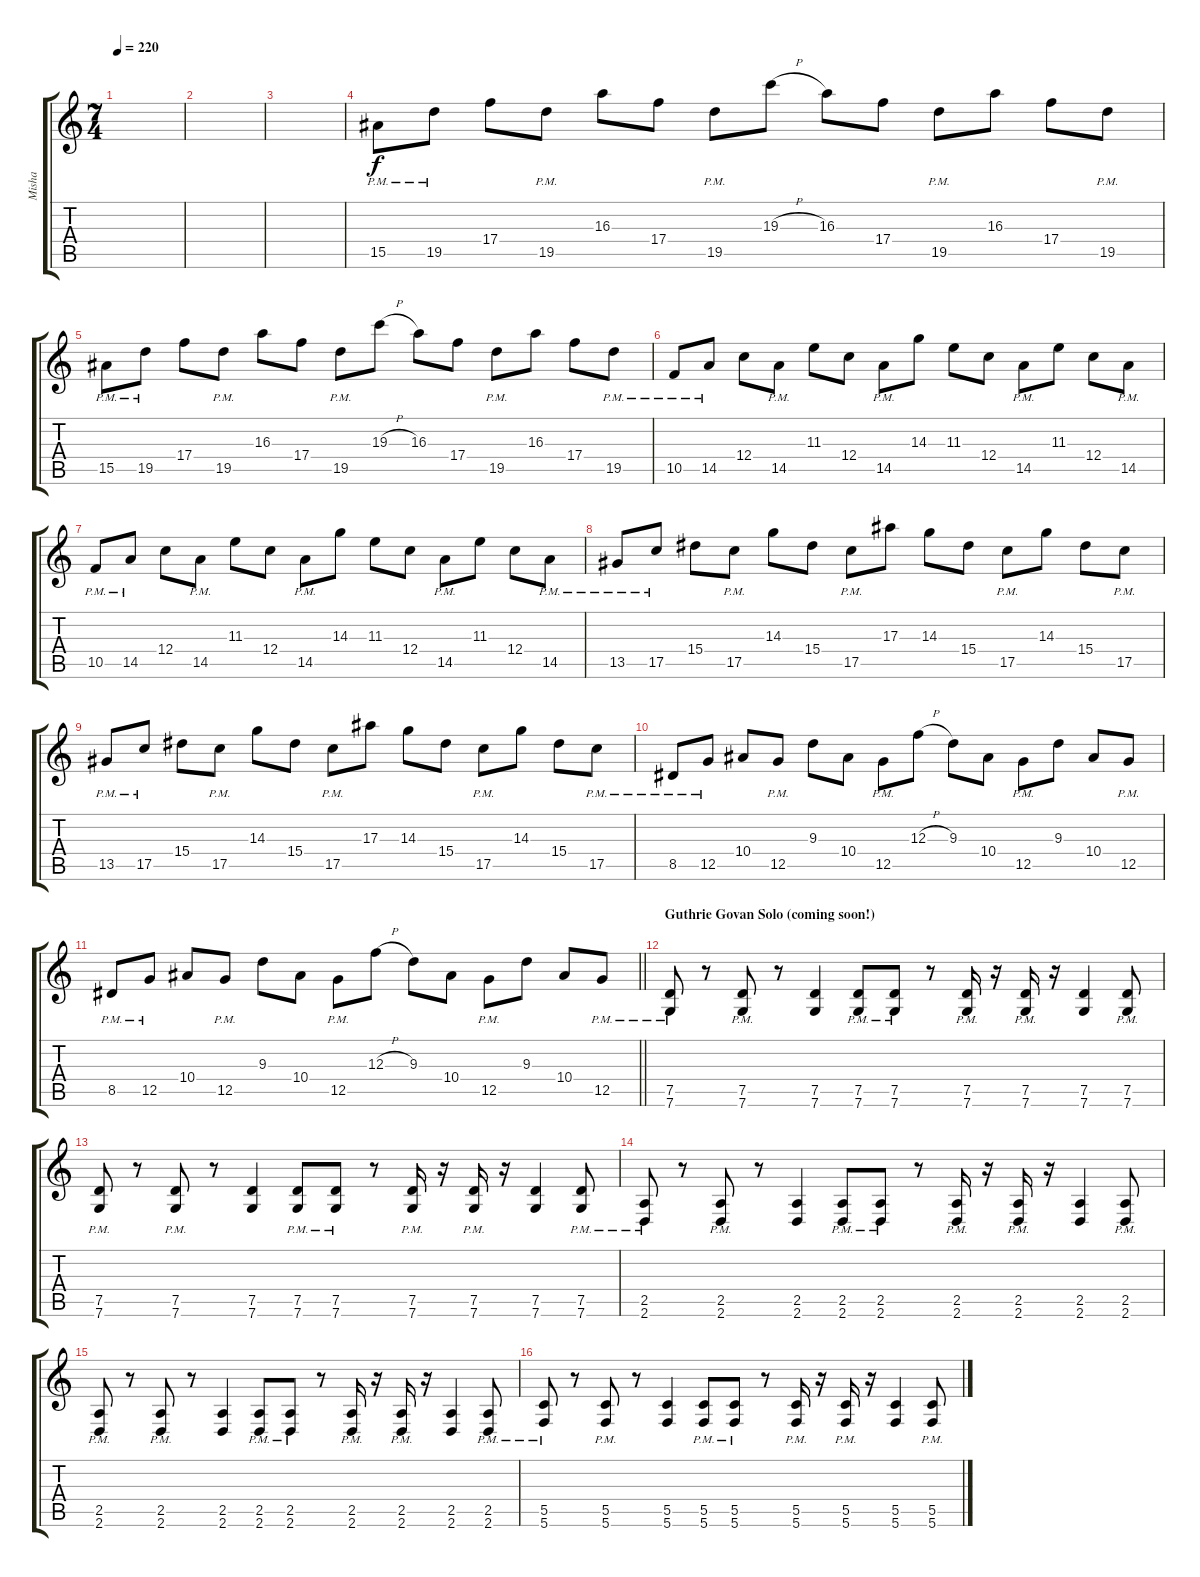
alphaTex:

\track ("Misha" "Misha") {instrument overdrivenguitar}
\staff {score tabs}
\tuning (D4 A3 F3 C3 G2 C2) {hide}
\ts (7 4)
\tempo 220
\clef g2
\ks c
|
|
|
15.5{pm}.8 19.5{pm}.8 17.4.8 19.5{pm}.8 16.3.8 17.4.8 19.5{pm}.8 19.3{h}.8 16.3.8 17.4.8 19.5{pm}.8 16.3.8 17.4.8 19.5{pm}.8 |
15.5{pm}.8 19.5{pm}.8 17.4.8 19.5{pm}.8 16.3.8 17.4.8 19.5{pm}.8 19.3{h}.8 16.3.8 17.4.8 19.5{pm}.8 16.3.8 17.4.8 19.5{pm}.8 |
10.5{pm}.8 14.5{pm}.8 12.4.8 14.5{pm}.8 11.3.8 12.4.8 14.5{pm}.8 14.3.8 11.3.8 12.4.8 14.5{pm}.8 11.3.8 12.4.8 14.5{pm}.8 |
10.5{pm}.8 14.5{pm}.8 12.4.8 14.5{pm}.8 11.3.8 12.4.8 14.5{pm}.8 14.3.8 11.3.8 12.4.8 14.5{pm}.8 11.3.8 12.4.8 14.5{pm}.8 |
13.5{pm}.8 17.5{pm}.8 15.4.8 17.5{pm}.8 14.3.8 15.4.8 17.5{pm}.8 17.3.8 14.3.8 15.4.8 17.5{pm}.8 14.3.8 15.4.8 17.5{pm}.8 |
13.5{pm}.8 17.5{pm}.8 15.4.8 17.5{pm}.8 14.3.8 15.4.8 17.5{pm}.8 17.3.8 14.3.8 15.4.8 17.5{pm}.8 14.3.8 15.4.8 17.5{pm}.8 |
8.5{pm}.8 12.5{pm}.8 10.4.8 12.5{pm}.8 9.3.8 10.4.8 12.5{pm}.8 12.3{h}.8 9.3.8 10.4.8 12.5{pm}.8 9.3.8 10.4.8 12.5{pm}.8 |
\barLineRight lightlight
8.5{pm}.8 12.5{pm}.8 10.4.8 12.5{pm}.8 9.3.8 10.4.8 12.5{pm}.8 12.3{h}.8 9.3.8 10.4.8 12.5{pm}.8 9.3.8 10.4.8 12.5{pm}.8 |
\section ("" "Guthrie Govan Solo (coming soon!)")
(7.5{pm} 7.6{pm}).8{volume 11} r.8 (7.5{pm} 7.6{pm}).8 r.8 (7.5 7.6).4 (7.5{pm} 7.6{pm}).8 (7.5{pm} 7.6{pm}).8 r.8 (7.5{pm} 7.6{pm}).16 r.16 (7.5{pm} 7.6{pm}).16 r.16 (7.5 7.6).4 (7.5{pm} 7.6{pm}).8 |
(7.5{pm} 7.6{pm}).8{volume 11} r.8 (7.5{pm} 7.6{pm}).8 r.8 (7.5 7.6).4 (7.5{pm} 7.6{pm}).8 (7.5{pm} 7.6{pm}).8 r.8 (7.5{pm} 7.6{pm}).16 r.16 (7.5{pm} 7.6{pm}).16 r.16 (7.5 7.6).4 (7.5{pm} 7.6{pm}).8 |
(2.5{pm} 2.6{pm}).8{volume 11} r.8 (2.5{pm} 2.6{pm}).8 r.8 (2.5 2.6).4 (2.5{pm} 2.6{pm}).8 (2.5{pm} 2.6{pm}).8 r.8 (2.5{pm} 2.6{pm}).16 r.16 (2.5{pm} 2.6{pm}).16 r.16 (2.5 2.6).4 (2.5{pm} 2.6{pm}).8 |
(2.5{pm} 2.6{pm}).8{volume 11} r.8 (2.5{pm} 2.6{pm}).8 r.8 (2.5 2.6).4 (2.5{pm} 2.6{pm}).8 (2.5{pm} 2.6{pm}).8 r.8 (2.5{pm} 2.6{pm}).16 r.16 (2.5{pm} 2.6{pm}).16 r.16 (2.5 2.6).4 (2.5{pm} 2.6{pm}).8 |
(5.5{pm} 5.6{pm}).8{volume 11} r.8 (5.5{pm} 5.6{pm}).8 r.8 (5.5 5.6).4 (5.5{pm} 5.6{pm}).8 (5.5{pm} 5.6{pm}).8 r.8 (5.5{pm} 5.6{pm}).16 r.16 (5.5{pm} 5.6{pm}).16 r.16 (5.5 5.6).4 (5.5{pm} 5.6{pm}).8
